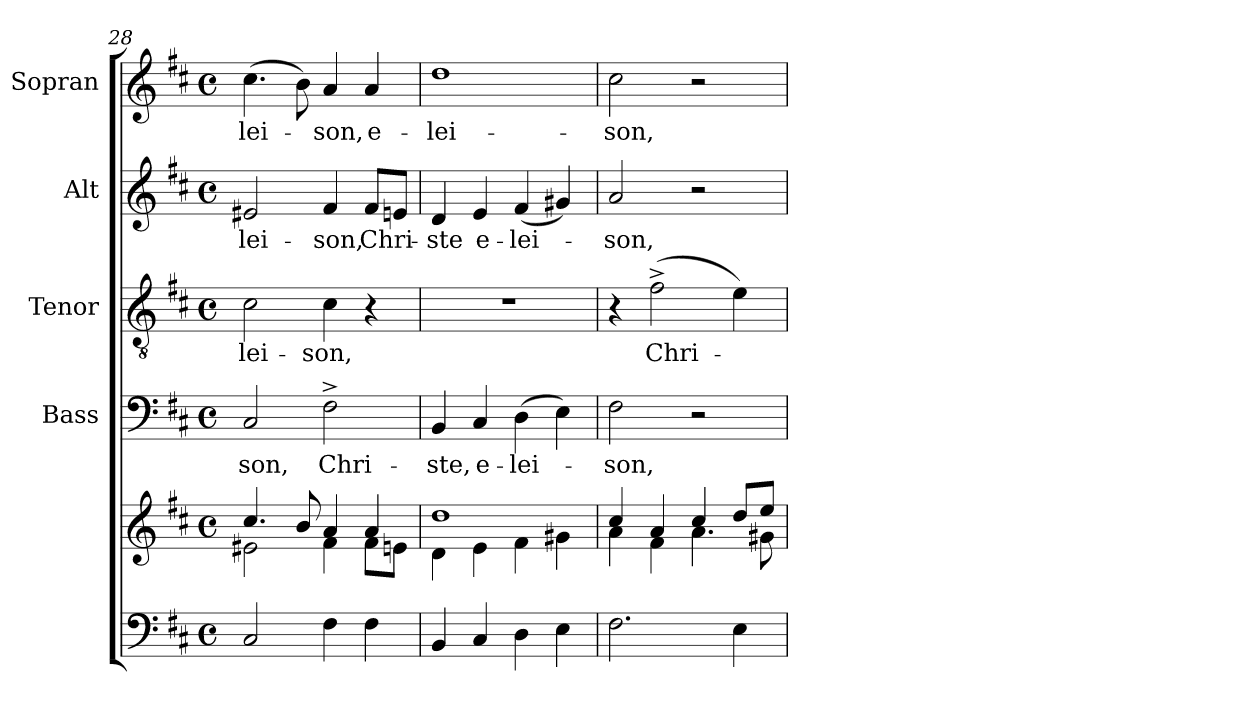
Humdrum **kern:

**kern	**kern	**kern	**text	**kern	**text	**kern	**text	**kern	**text
*part5	*part5	*part4	*part4	*part3	*part3	*part2	*part2	*part1	*part1
*staff6	*staff5	*staff4	*staff4	*staff3	*staff3	*staff2	*staff2	*staff1	*staff1
*	*	*I"Bass	*	*I"Tenor	*	*I"Alt	*	*I"Sopran	*
*	*	*I'B.	*	*I'T.	*	*I'A.	*	*I'S.	*
!!LO:PB:g=z
*clefF4	*clefG2	*clefF4	*	*clefGv2	*	*clefG2	*	*clefG2	*
*k[f#c#]	*k[f#c#]	*k[f#c#]	*	*k[f#c#]	*	*k[f#c#]	*	*k[f#c#]	*
*D:	*D:	*D:	*	*D:	*	*D:	*	*D:	*
*M4/4	*M4/4	*M4/4	*	*M4/4	*	*M4/4	*	*M4/4	*
*met(c)	*met(c)	*met(c)	*	*met(c)	*	*met(c)	*	*met(c)	*
=28	=28	=28	=28	=28	=28	=28	=28	=28	=28
*	*^	*	*	*	*	*	*	*	*
!	!	!	!	!LO:LY:b	!	!LO:LY:b	!	!LO:LY:b	!	!LO:LY:b
2C#/	4.cc#/	2e#X\	2C#/	-son,	2c#\	-lei-	2e#X/	-lei-	(>4.cc#\	-lei-
.	8b/	.	.	.	.	.	.	.	8b\)	.
!	!	!	!	!LO:LY:b	!	!LO:LY:b	!	!LO:LY:b	!	!LO:LY:b
4F#\	4a/	4f#\	2F#^>\	Chri-	4c#\	-son,	4f#/	-son,	4a/	-son,
!	!	!	!	!	!	!	!	!LO:LY:b	!	!LO:LY:b
4F#\	4a/	8f#\L	.	.	4r	.	8f#/L	Chri-	4a/	e-
.	.	8en\J	.	.	.	.	8en/J	.	.	.
=29	=29	=29	=29	=29	=29	=29	=29	=29	=29	=29
!	!	!	!	!LO:LY:b	!	!	!	!LO:LY:b	!	!LO:LY:b
4BB/	1dd	4d\	4BB/	-ste,	1r	.	4d/	-ste	1dd	-lei-
!	!	!	!	!LO:LY:b	!	!	!	!LO:LY:b	!	!
4C#/	.	4e\	4C#/	e-	.	.	4e/	e-	.	.
!	!	!	!	!LO:LY:b	!	!	!	!LO:LY:b	!	!
4D\	.	4f#\	(>4D\	-lei-	.	.	(<4f#/	-lei-	.	.
4E\	.	4g#X\	4E\)	.	.	.	4g#X/)	.	.	.
=30	=30	=30	=30	=30	=30	=30	=30	=30	=30	=30
!	!	!	!	!LO:LY:b	!	!	!	!LO:LY:b	!	!LO:LY:b
2.F#\	4cc#/	4a\	2F#\	-son,	4r	.	2a/	-son,	2cc#\	-son,
!	!	!	!	!	!	!LO:LY:b	!	!	!	!
.	4a/	4f#\	.	.	(>2f#^>\	Chri-	.	.	.	.
.	4cc#/	4.a\	2r	.	.	.	2r	.	2r	.
4E\	8dd/L	.	.	.	4e\)	.	.	.	.	.
.	8ee/J	8g#X\	.	.	.	.	.	.	.	.
*	*v	*v	*	*	*	*	*	*	*	*
=	=	=	=	=	=	=	=	=	=
*-	*-	*-	*-	*-	*-	*-	*-	*-	*-
